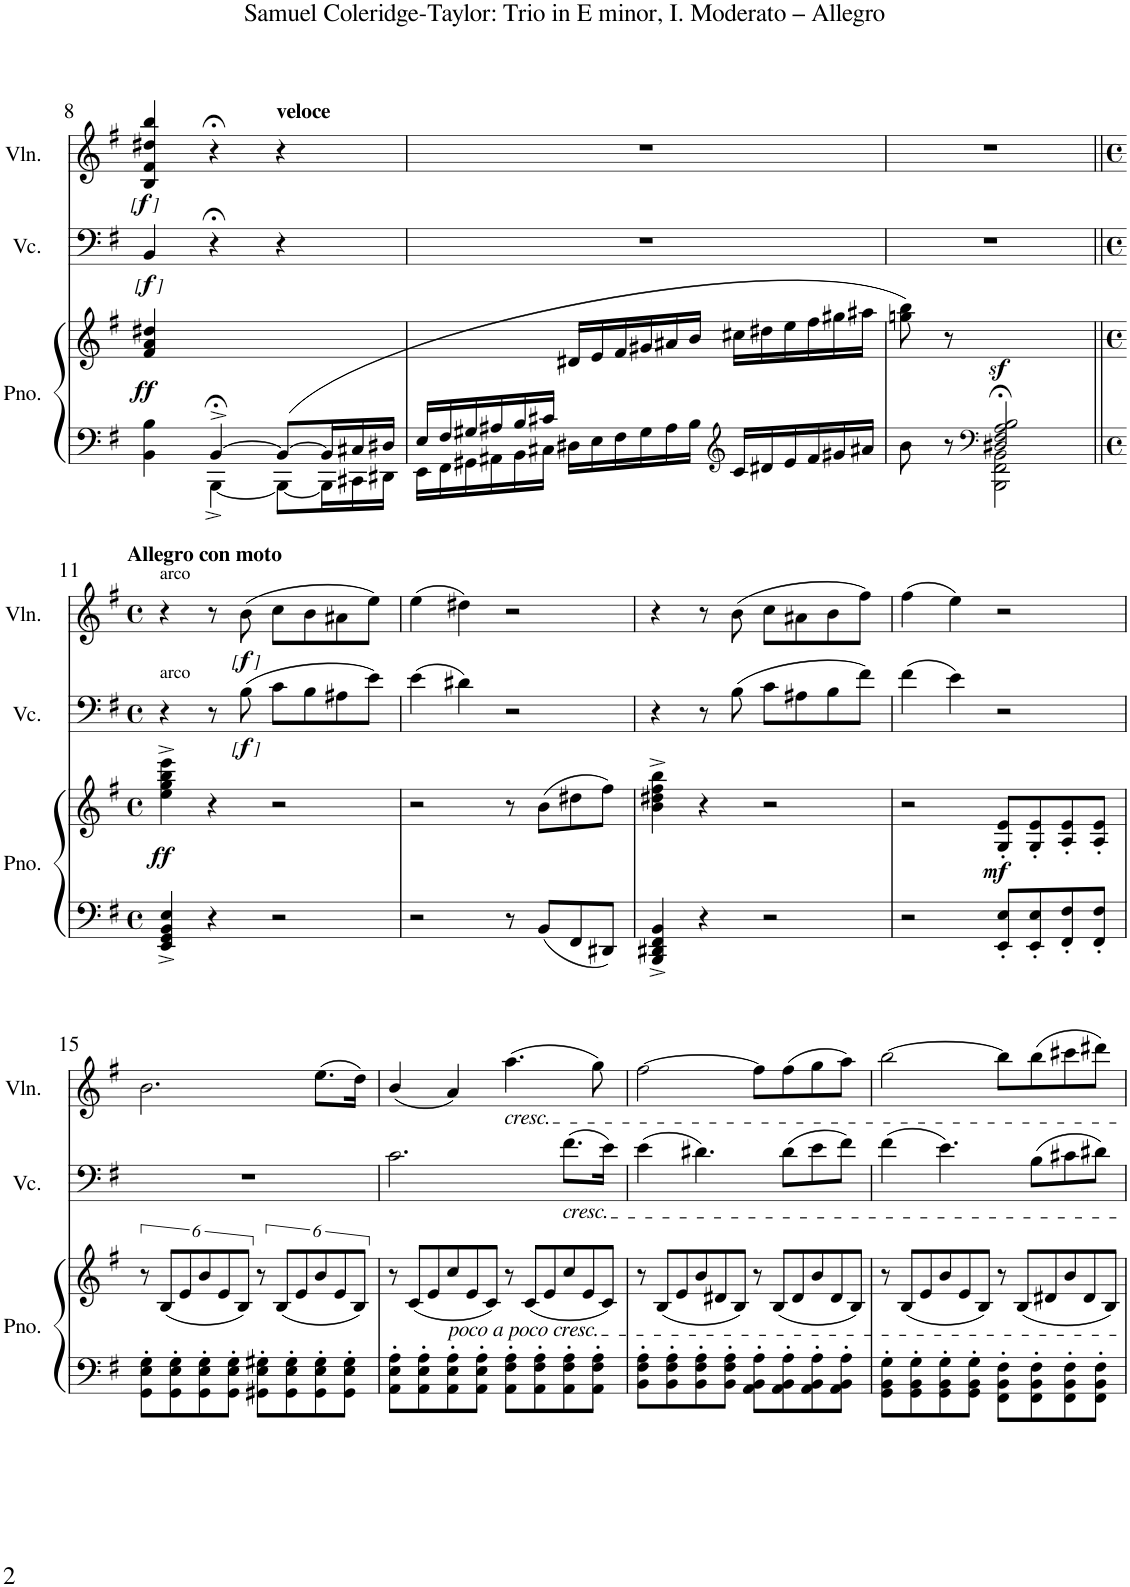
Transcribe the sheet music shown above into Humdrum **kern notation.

**kern	**kern	**dynam	**kern	**dynam	**kern	**dynam
*part3	*part3	*part3	*part2	*part2	*part1	*part1
*staff4	*staff3	*staff3/4	*staff2	*staff2	*staff1	*staff1
*I"Piano	*	*	*I"Violoncello	*	*I"Violin	*
*I'Pno.	*	*	*I'Vc.	*	*I'Vln.	*
!!LO:PB:g=z
*clefF4	*clefG2	*	*clefF4	*	*clefG2	*
*k[f#]	*k[f#]	*	*k[f#]	*	*k[f#]	*
*M3/4	*M3/4	*	*M3/4	*	*M3/4	*
=8	=8	=8	=8	=8	=8	=8
*^	*	*	*	*	*	*
!	!	!	!LO:DY:b	!	!LO:DY:b	!	!
!	!	!	!	!	!LO:DY:n=1:b	!	!
!	!	!	!	!	!LO:DY:n=2:b	!	!LO:DY:b
!	!	!	!	!	!	!	!LO:DY:n=1:b
!	!	!	!	!	!	!	!LO:DY:n=2:b
4ryy	4BB\'< 4B\'<	4f#/' 4a/' 4dd#X/'	ff	4BB/	other-dynamics f other-dynamics	4B/ 4f#/ 4dd#X/ 4bb/	other-dynamics f other-dynamics
[>4BB^>/	[<4BBB;<^<\	2ryy	.	4r;<	.	4r;<	.
!	!	!	!	!	!	!LO:TX:a:B:t=veloce	!
(8BB/L_	8BBB\L_	.	.	4r	.	4r	.
24BB/L]	24BBB\L]	.	.	.	.	.	.
24C#X/	24CC#X\	.	.	.	.	.	.
24D#X/JJ	24DD#X\JJ	.	.	.	.	.	.
=9	=9	=9	=9	=9	=9	=9	=9
*Xbrackettup	*	*	*	*	*	*	*
24E/LL	24EE\LL	4ryy	.	2.r	.	2.r	.
24F#/	24FF#\	.	.	.	.	.	.
24G#X/	24GG#X\	.	.	.	.	.	.
24A#X/	24AA#X\	.	.	.	.	.	.
24B/	24BB\	.	.	.	.	.	.
24c#X/JJ	24C#X\JJ	.	.	.	.	.	.
*	*	*Xbrackettup	*	*	*	*	*
2ryy	24D#X\LL	24d#X/LL	.	.	.	.	.
.	24E\	24e/	.	.	.	.	.
.	24F#\	24f#/	.	.	.	.	.
.	24G#\	24g#X/	.	.	.	.	.
.	24A#\	24a#X/	.	.	.	.	.
.	24B\JJ	24b/JJ	.	.	.	.	.
*clefG2	*	*	*	*	*	*	*
*	*brackettup	*brackettup	*	*	*	*	*
.	24c#/LL	24cc#X\LL	.	.	.	.	.
.	24d#X/	24dd#X\	.	.	.	.	.
.	24e/	24ee\	.	.	.	.	.
.	24f#/	24ff#\	.	.	.	.	.
.	24g#X/	24gg#X\	.	.	.	.	.
.	24a#X/JJ	24aa#X\JJ	.	.	.	.	.
=10	=10	=10	=10	=10	=10	=10	=10
4ryy	8b\	8ggn\ 8bb\)	.	2.r	.	2.r	.
.	8r	8r	.	.	.	.	.
*clefF4	*	*	*	*	*	*	*
!	!	!	!LO:DY:b	!	!	!	!
2D#X/ 2F#/ 2A/ 2B/	2BBB\;< 2FF#\;< 2BB\;<	2ryy	sf	.	.	.	.
*v	*v	*	*	*	*	*	*
!!LO:LB:g=z
=11||	=11||	=11||	=11||	=11||	=11||	=11||
*M4/4	*M4/4	*	*M4/4	*	*M4/4	*
*met(c)	*met(c)	*	*met(c)	*	*met(c)	*
*^	*	*	*	*	*	*
!	!	!	!	!	!	!LO:TX:a:B:t=Allegro con moto	!
!	!	!	!	!	!	!LO:TX:a:t=arco	!
!	!	!	!	!LO:TX:a:t=arco	!	!	!
!	!	!	!LO:DY:b	!	!	!	!
*v	*v	*	*	*	*	*	*
4EE/^ 4GG/^ 4BB/^ 4E/^	4ee\^ 4gg\^ 4bb\^ 4eee\^	ff	4r	.	4r	.
4r	4r	.	8r	.	8r	.
!	!	!	!	!LO:DY:b	!	!
!	!	!	!	!LO:DY:n=1:b	!	!
!	!	!	!	!LO:DY:n=2:b	!	!LO:DY:b
!	!	!	!	!	!	!LO:DY:n=1:b
!	!	!	!	!	!	!LO:DY:n=2:b
.	.	.	(8B\	other-dynamics f other-dynamics	(8b\	other-dynamics f other-dynamics
2r	2r	.	8c\L	.	8cc\L	.
.	.	.	8B\	.	8b\	.
.	.	.	8A#X\	.	8a#X\	.
.	.	.	8e\J)	.	8ee\J)	.
=12	=12	=12	=12	=12	=12	=12
2r	2r	.	(4e\	.	(4ee\	.
.	.	.	4d#X\)	.	4dd#X\)	.
8r	8r	.	2r	.	2r	.
8BB/L	(8b\L	.	.	.	.	.
8FF#/	8dd#X\	.	.	.	.	.
8DD#X/J	8ff#\J)	.	.	.	.	.
=13	=13	=13	=13	=13	=13	=13
4BBB/^ 4DD#X/^ 4FF#/^ 4BB/^	4b\^ 4dd#X\^ 4ff#\^ 4bb\^	.	4r	.	4r	.
4r	4r	.	8r	.	8r	.
.	.	.	(8B\	.	(8b\	.
2r	2r	.	8c\L	.	8cc\L	.
.	.	.	8A#X\	.	8a#X\	.
.	.	.	8B\	.	8b\	.
.	.	.	8f#\J)	.	8ff#\J)	.
=14	=14	=14	=14	=14	=14	=14
2r	2r	.	(4f#\	.	(4ff#\	.
.	.	.	4e\)	.	4ee\)	.
!	!	!LO:DY:b	!	!	!	!
8EE/' 8E/'L	8G/' 8e/'L	mf	2r	.	2r	.
8EE/' 8E/'	8G/' 8e/'	.	.	.	.	.
8FF#/' 8F#/'	8A/' 8e/'	.	.	.	.	.
8FF#/' 8F#/'J	8A/' 8e/'J	.	.	.	.	.
!!LO:LB:g=z
=15	=15	=15	=15	=15	=15	=15
8GG\' 8E\' 8G\'L	12r	.	1r	.	2.b\	.
.	(12B/L	.	.	.	.	.
8GG\' 8E\' 8G\'	.	.	.	.	.	.
.	12e/	.	.	.	.	.
8GG\' 8E\' 8G\'	12b/	.	.	.	.	.
.	12e/	.	.	.	.	.
8GG\' 8E\' 8G\'J	.	.	.	.	.	.
.	12B/J)	.	.	.	.	.
8GG#X\' 8E\' 8G#X\'L	12r	.	.	.	.	.
.	(12B/L	.	.	.	.	.
8GG#\' 8E\' 8G#\'	.	.	.	.	.	.
.	12e/	.	.	.	.	.
8GG#\' 8E\' 8G#\'	12b/	.	.	.	(8.ee\L	.
.	12e/	.	.	.	.	.
8GG#\' 8E\' 8G#\'J	.	.	.	.	.	.
.	12B/J)	.	.	.	.	.
.	.	.	.	.	16dd\Jk)	.
=16	=16	=16	=16	=16	=16	=16
8AA\' 8E\' 8A\'L	12r	.	2.c\	.	(4b/	.
.	(12c/L	.	.	.	.	.
8AA\' 8E\' 8A\'	.	.	.	.	.	.
.	12e/	.	.	.	.	.
!	!LO:TX:b:i:t=poco a poco cresc.	!	!	!	!	!
8AA\' 8E\' 8A\'	12cc/	.	.	.	4a'~/)	.
.	12e/	.	.	.	.	.
8AA\' 8E\' 8A\'J	.	.	.	.	.	.
.	12c/J)	.	.	.	.	.
!	!	!	!	!	!LO:TX:b:i:t=cresc.	!
8AA\' 8F#\' 8A\'L	12r	.	.	.	(4.aa\	.
.	(12c/L	.	.	.	.	.
8AA\' 8F#\' 8A\'	.	.	.	.	.	.
.	12e/	.	.	.	.	.
!	!	!	!LO:TX:b:i:t=cresc.	!	!	!
8AA\' 8F#\' 8A\'	12cc/	.	(8.f#\L	.	.	.
.	12e/	.	.	.	.	.
8AA\' 8F#\' 8A\'J	.	.	.	.	8gg\)	.
.	12c/J)	.	.	.	.	.
.	.	.	16e\Jk)	.	.	.
=17	=17	=17	=17	=17	=17	=17
8BB\' 8F#\' 8A\'L	12r	.	(4e\	.	[2ff#\	.
.	(12B/L	.	.	.	.	.
8BB\' 8F#\' 8A\'	.	.	.	.	.	.
.	12e/	.	.	.	.	.
8BB\' 8F#\' 8A\'	12b/	.	4.d#X'~\)	.	.	.
.	12d#X/	.	.	.	.	.
8BB\' 8F#\' 8A\'J	.	.	.	.	.	.
.	12B/J)	.	.	.	.	.
8AA\' 8BB\' 8A\'L	12r	.	.	.	8ff#'\L]	.
.	(12B/L	.	.	.	.	.
8AA\' 8BB\' 8A\'	.	.	(8d#\L	.	(8ff#\	.
.	12d#/	.	.	.	.	.
8AA\' 8BB\' 8A\'	12b/	.	8e\	.	8gg\	.
.	12d#/	.	.	.	.	.
8AA\' 8BB\' 8A\'J	.	.	8f#\J)	.	8aa\J)	.
.	12B/J)	.	.	.	.	.
=18	=18	=18	=18	=18	=18	=18
8GG\' 8BB\' 8G\'L	12r	.	(4f#\	.	[2bb\	.
.	(12B/L	.	.	.	.	.
8GG\' 8BB\' 8G\'	.	.	.	.	.	.
.	12e/	.	.	.	.	.
8GG\' 8BB\' 8G\'	12b/	.	4.e'~\)	.	.	.
.	12e/	.	.	.	.	.
8GG\' 8BB\' 8G\'J	.	.	.	.	.	.
.	12B/J)	.	.	.	.	.
8FF#\' 8BB\' 8F#\'L	12r	.	.	.	8bb'\L]	.
.	(12B/L	.	.	.	.	.
8FF#\' 8BB\' 8F#\'	.	.	(8B\L	.	(8bb\	.
.	12d#X/	.	.	.	.	.
8FF#\' 8BB\' 8F#\'	12b/	.	8c#X\	.	8ccc#X\	.
.	12d#/	.	.	.	.	.
8FF#\' 8BB\' 8F#\'J	.	.	8d#X\J)	.	8ddd#X\J)	.
.	12B/J)	.	.	.	.	.
=	=	=	=	=	=	=
*-	*-	*-	*-	*-	*-	*-
